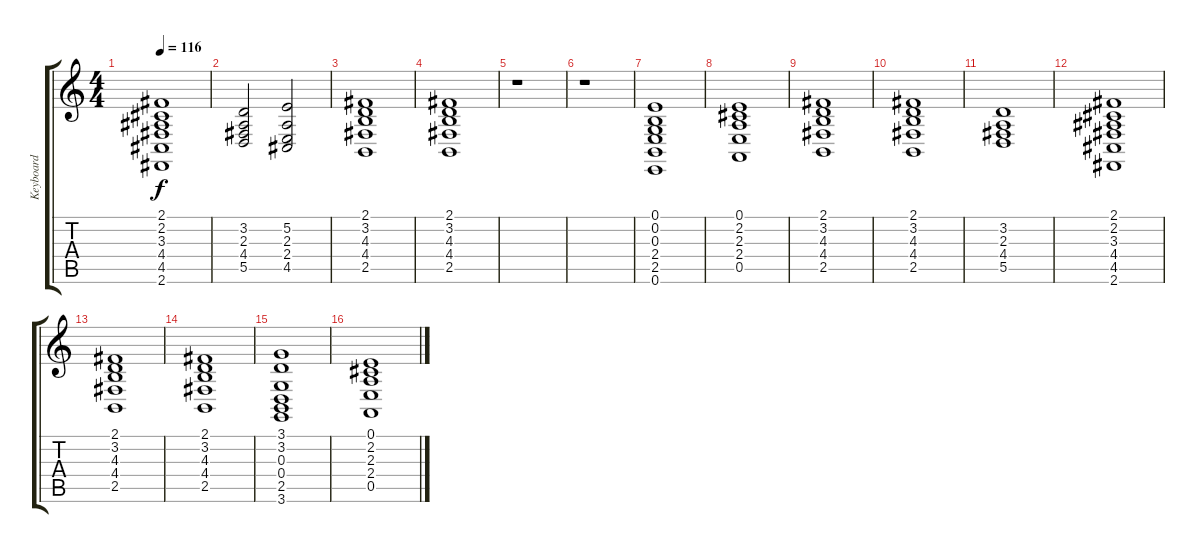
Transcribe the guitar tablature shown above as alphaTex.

\track ("Keyboard" "Keyboard") {instrument stringensemble1}
\staff {score tabs}
\tuning (E4 B3 G3 D3 A2 E2) {hide}
\ts (4 4)
\tempo 116
\clef g2
\ks c
(2.1 2.2 3.3 4.4 4.5 2.6).1{dy f} |
(3.2 2.3 4.4 5.5).2 (5.2 2.3 2.4 4.5).2 |
(2.1 3.2 4.3 4.4 2.5).1 |
(2.1 3.2 4.3 4.4 2.5).1 |
r.1 |
r.1 |
(0.1 0.2 0.3 2.4 2.5 0.6).1 |
(0.1 2.2 2.3 2.4 0.5).1 |
(2.1 3.2 4.3 4.4 2.5).1 |
(2.1 3.2 4.3 4.4 2.5).1 |
(3.2 2.3 4.4 5.5).1 |
(2.1 2.2 3.3 4.4 4.5 2.6).1 |
(2.1 3.2 4.3 4.4 2.5).1 |
(2.1 3.2 4.3 4.4 2.5).1 |
(3.1 3.2 0.3 0.4 2.5 3.6).1 |
(0.1 2.2 2.3 2.4 0.5).1
